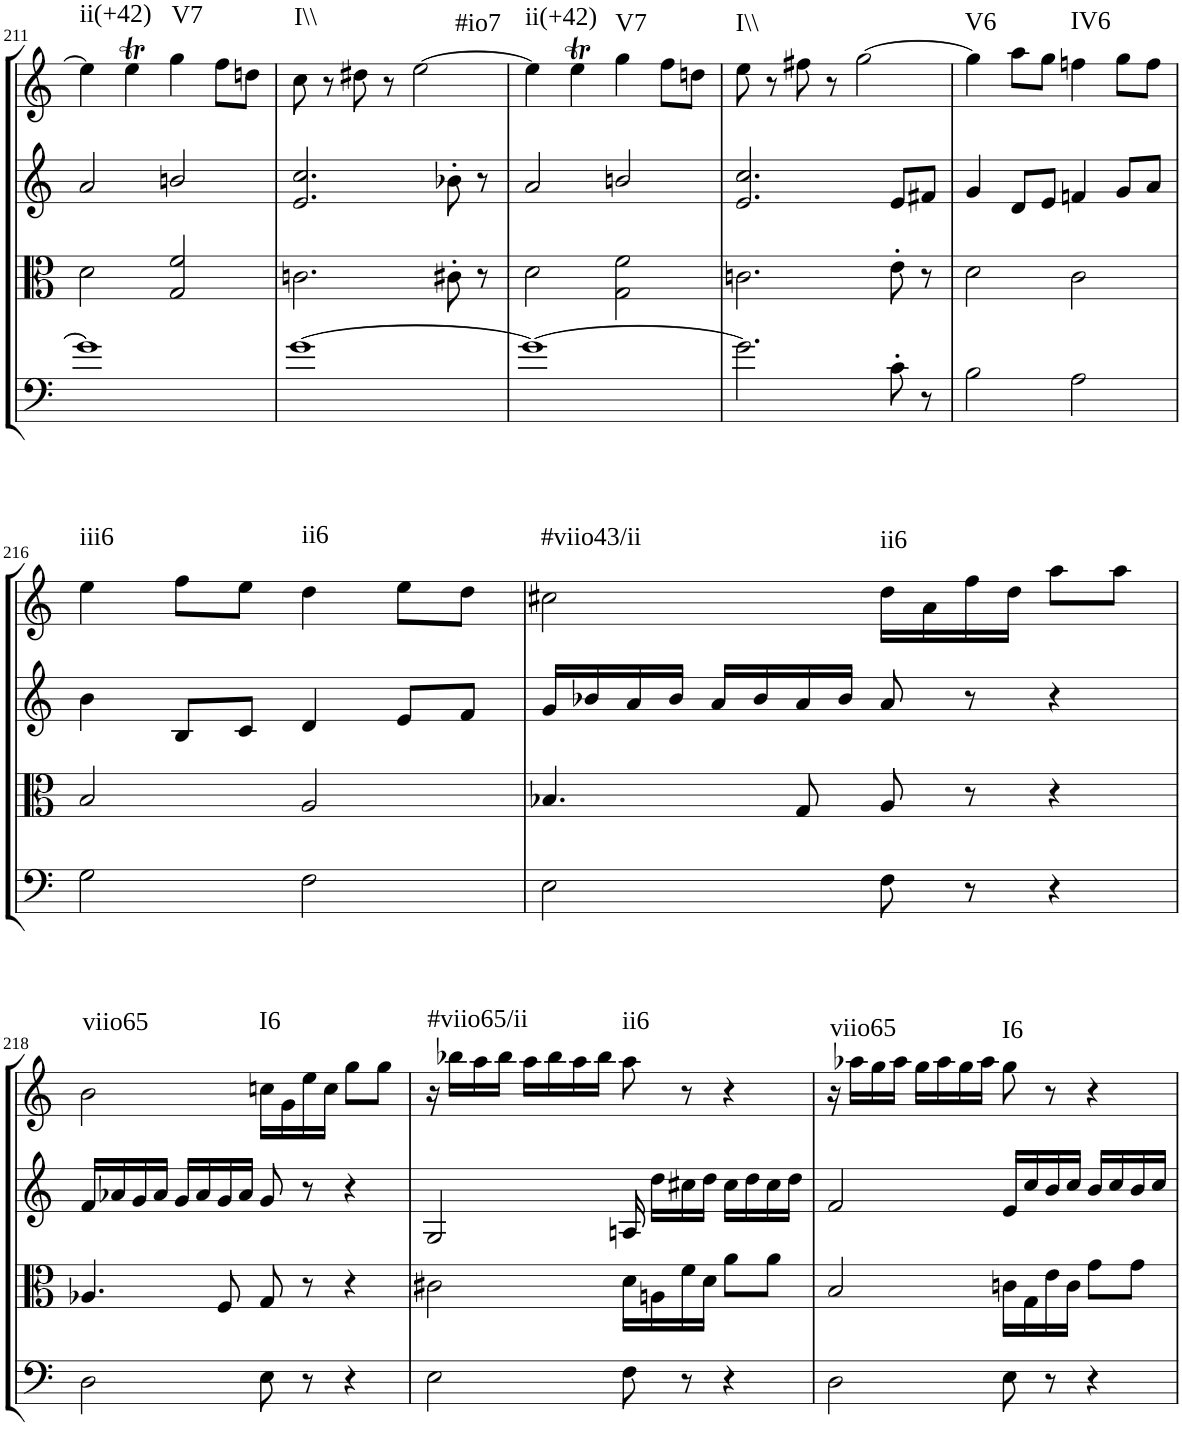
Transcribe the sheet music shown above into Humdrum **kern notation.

**kern	**kern	**kern	**kern	**harte
*part4	*part3	*part2	*part1	*part1
*staff4	*staff3	*staff2	*staff1	*
*I"Cello	*I"Viola	*I"2nd Violin	*I"1st Violin	*
*	*I'Vla	*I'Vln	*I'Vln	*
!!LO:PB:g=z
*clefF4	*clefC3	*clefG2	*clefG2	*
*k[]	*k[]	*k[]	*k[]	*
*M4/4	*M4/4	*M4/4	*M4/4	*
*met(c)	*met(c)	*met(c)	*met(c)	*
=211	=211	=211	=211	=211
!	!	!	!	!LO:H:kt=ii(+42)
1g]	2d\	2a/	4ee\]	N
.	.	.	4eet\	.
!	!	!	!	!LO:H:kt=V7
.	2G/ 2f/	2bn/	4gg\	N
.	.	.	8ff\L	.
.	.	.	8ddn\J	.
=212	=212	=212	=212	=212
!	!	!	!	!LO:H:kt=I\\
[1g	2.cn\	2.e/ 2.cc/	8cc\	N
.	.	.	8r	.
.	.	.	8dd#X\	.
.	.	.	8r	.
!	!	!	!	!LO:H:kt=#io7
.	.	.	[2ee\	N
.	8c#X'\	8b-X'\	.	.
.	8r	8r	.	.
=213	=213	=213	=213	=213
!	!	!	!	!LO:H:kt=ii(+42)
1g_	2d\	2a/	4ee\]	N
.	.	.	4eet\	.
!	!	!	!	!LO:H:kt=V7
.	2G\ 2f\	2bn/	4gg\	N
.	.	.	8ff\L	.
.	.	.	8ddn\J	.
=214	=214	=214	=214	=214
!	!	!	!	!LO:H:kt=I\\
2.g\]	2.cn\	2.e/ 2.cc/	8ee\	N
.	.	.	8r	.
.	.	.	8ff#X\	.
.	.	.	8r	.
.	.	.	[2gg\	.
8c'\	8e'\	8e/L	.	.
8r	8r	8f#X/J	.	.
=215	=215	=215	=215	=215
!	!	!	!	!LO:H:kt=V6
2B\	2d\	4g/	4gg\]	N
.	.	8d/L	8aa\L	.
.	.	8e/J	8gg\J	.
!	!	!	!	!LO:H:kt=IV6
2A\	2c\	4fn/	4ffn\	N
.	.	8g/L	8gg\L	.
.	.	8a/J	8ff\J	.
!!LO:LB:g=z
=216	=216	=216	=216	=216
!	!	!	!	!LO:H:kt=iii6
2G\	2B/	4b\	4ee\	N
.	.	8B/L	8ff\L	.
.	.	8c/J	8ee\J	.
!	!	!	!	!LO:H:kt=ii6
2F\	2A/	4d/	4dd\	N
.	.	8e/L	8ee\L	.
.	.	8f/J	8dd\J	.
=217	=217	=217	=217	=217
!	!	!	!	!LO:H:kt=#viio43/ii
2E\	4.B-X/	16g/LL	2cc#X\	N
.	.	16b-X/	.	.
.	.	16a/	.	.
.	.	16b-/JJ	.	.
.	.	16a/LL	.	.
.	.	16b-/	.	.
.	8G/	16a/	.	.
.	.	16b-/JJ	.	.
!	!	!	!	!LO:H:kt=ii6
8F\	8A/	8a/	16dd\LL	N
.	.	.	16a\	.
8r	8r	8r	16ff\	.
.	.	.	16dd\JJ	.
4r	4r	4r	8aa\L	.
.	.	.	8aa\J	.
!!LO:LB:g=z
=218	=218	=218	=218	=218
!	!	!	!	!LO:H:kt=viio65
2D\	4.A-X/	16f/LL	2b\	N
.	.	16a-X/	.	.
.	.	16g/	.	.
.	.	16a-/JJ	.	.
.	.	16g/LL	.	.
.	.	16a-/	.	.
.	8F/	16g/	.	.
.	.	16a-/JJ	.	.
!	!	!	!	!LO:H:kt=I6
8E\	8G/	8g/	16ccn\LL	N
.	.	.	16g\	.
8r	8r	8r	16ee\	.
.	.	.	16cc\JJ	.
4r	4r	4r	8gg\L	.
.	.	.	8gg\J	.
=219	=219	=219	=219	=219
!	!	!	!	!LO:H:kt=#viio65/ii
2E\	2c#X\	2G/	16r	N
.	.	.	16bb-X\LL	.
.	.	.	16aa\	.
.	.	.	16bb-\JJ	.
.	.	.	16aa\LL	.
.	.	.	16bb-\	.
.	.	.	16aa\	.
.	.	.	16bb-\JJ	.
!	!	!	!	!LO:H:kt=ii6
8F\	16d\LL	16An/	8aa\	N
.	16An\	16dd\LL	.	.
8r	16f\	16cc#X\	8r	.
.	16d\JJ	16dd\JJ	.	.
4r	8a\L	16cc#\LL	4r	.
.	.	16dd\	.	.
.	8a\J	16cc#\	.	.
.	.	16dd\JJ	.	.
=220	=220	=220	=220	=220
!	!	!	!	!LO:H:kt=viio65
2D\	2B/	2f/	16r	N
.	.	.	16aa-X\LL	.
.	.	.	16gg\	.
.	.	.	16aa-\JJ	.
.	.	.	16gg\LL	.
.	.	.	16aa-\	.
.	.	.	16gg\	.
.	.	.	16aa-\JJ	.
!	!	!	!	!LO:H:kt=I6
8E\	16cn\LL	16e/LL	8gg\	N
.	16G\	16cc/	.	.
8r	16e\	16b/	8r	.
.	16c\JJ	16cc/JJ	.	.
4r	8g\L	16b/LL	4r	.
.	.	16cc/	.	.
.	8g\J	16b/	.	.
.	.	16cc/JJ	.	.
=	=	=	=	=
*-	*-	*-	*-	*-
